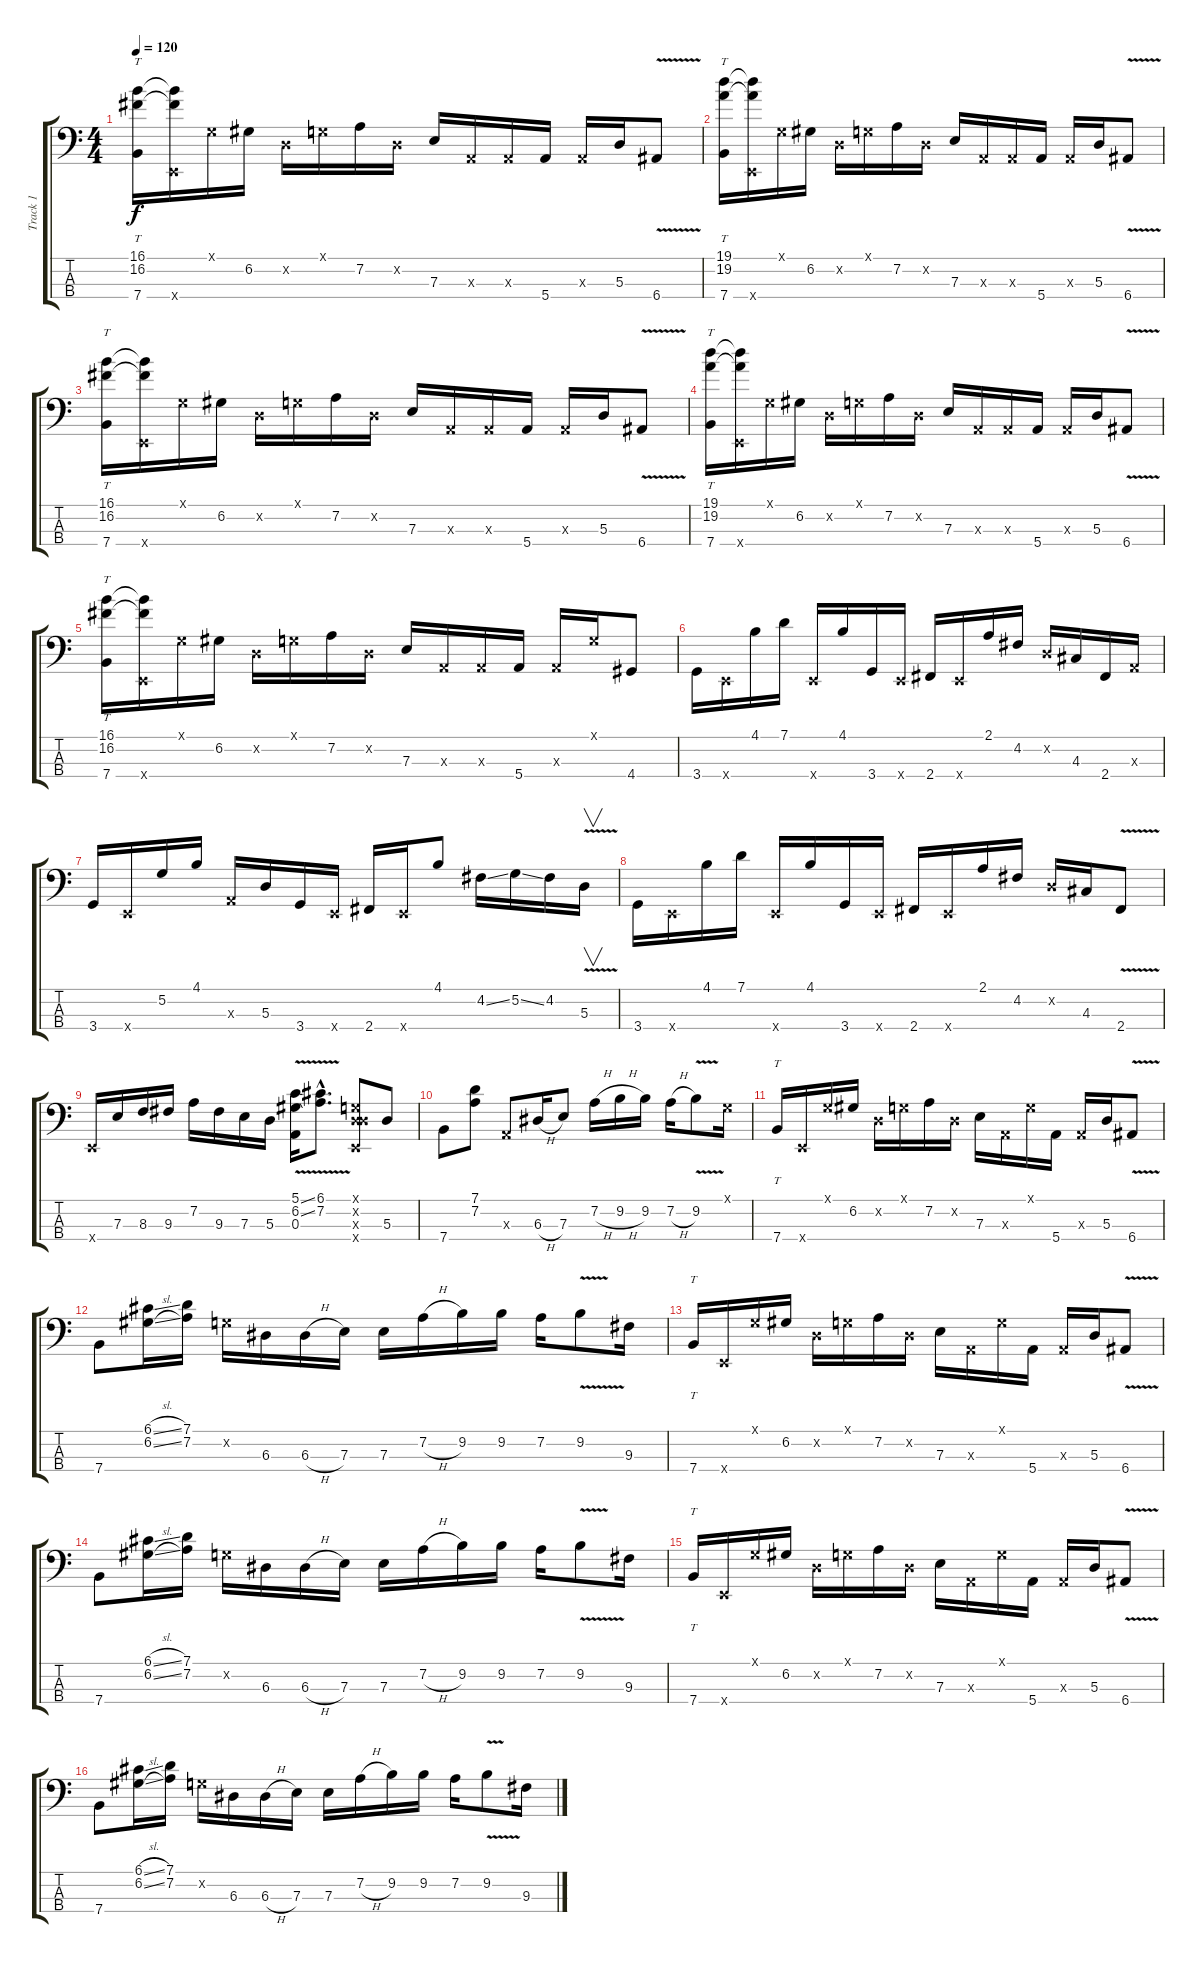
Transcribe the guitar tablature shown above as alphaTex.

\track ("Track 1" "Track 1") {instrument slapbass1}
\staff {score tabs}
\tuning (G2 D2 A1 E1) {hide}
\ts (4 4)
\tempo 120
\clef f4
\ks c
(16.1 16.2 7.4).16{tt dy f} (16.1{t} 16.2{t} 0.4{x}).16 0.1{x}.16 6.2.16 0.2{x}.16 0.1{x}.16 7.2.16 0.2{x}.16 7.3.16 0.3{x}.16 0.3{x}.16 5.4.16 0.3{x}.16 5.3.16 6.4{v}.8 |
(19.1 19.2 7.4).16{tt} (19.1{t} 19.2{t} 0.4{x}).16 0.1{x}.16 6.2.16 0.2{x}.16 0.1{x}.16 7.2.16 0.2{x}.16 7.3.16 0.3{x}.16 0.3{x}.16 5.4.16 0.3{x}.16 5.3.16 6.4{v}.8 |
(16.1 16.2 7.4).16{tt} (16.1{t} 16.2{t} 0.4{x}).16 0.1{x}.16 6.2.16 0.2{x}.16 0.1{x}.16 7.2.16 0.2{x}.16 7.3.16 0.3{x}.16 0.3{x}.16 5.4.16 0.3{x}.16 5.3.16 6.4{v}.8 |
(19.1 19.2 7.4).16{tt} (19.1{t} 19.2{t} 0.4{x}).16 0.1{x}.16 6.2.16 0.2{x}.16 0.1{x}.16 7.2.16 0.2{x}.16 7.3.16 0.3{x}.16 0.3{x}.16 5.4.16 0.3{x}.16 5.3.16 6.4{v}.8 |
(16.1 16.2 7.4).16{tt} (16.1{t} 16.2{t} 0.4{x}).16 0.1{x}.16 6.2.16 0.2{x}.16 0.1{x}.16 7.2.16 0.2{x}.16 7.3.16 0.3{x}.16 0.3{x}.16 5.4.16 0.3{x}.16 0.1{x}.16 4.4.8 |
3.4.16 0.4{x}.16 4.1.16 7.1.16 0.4{x}.16 4.1.16 3.4.16 0.4{x}.16 2.4.16 0.4{x}.16 2.1.16 4.2.16 0.2{x}.16 4.3.16 2.4.16 0.3{x}.16 |
3.4.16 0.4{x}.16 5.2.16 4.1.16 0.3{x}.16 5.3.16 3.4.16 0.4{x}.16 2.4.16 0.4{x}.16 4.1.8 4.2{ss}.16 5.2{ss}.16 4.2.16 5.3{v}.16{v} |
3.4.16 0.4{x}.16 4.1.16 7.1.16 0.4{x}.16 4.1.16 3.4.16 0.4{x}.16 2.4.16 0.4{x}.16 2.1.16 4.2.16 0.2{x}.16 4.3.16 2.4{v}.8 |
0.4{x}.16 7.3.16 8.3.16 9.3.16 7.2.16 9.3.16 7.3.16 5.3.16 (5.1{ss} 6.2{ss} 0.3{v}).16 (6.1{hac} 7.2{v hac}).8{d} (0.1{x} 0.2{x} 5.3{x} 0.4{x}).8 5.3.8 |
7.4.8 (7.1 7.2).8 0.3{x}.8 6.3{h}.16 7.3.8 7.2{h}.16 9.2{h}.16 9.2.16 7.2{h}.16 9.2{v}.8 0.1{x}.16 |
7.4.16{tt} 0.4{x}.16 0.1{x}.16 6.2.16 0.2{x}.16 0.1{x}.16 7.2.16 0.2{x}.16 7.3.16 0.3{x}.16 0.1{x}.16 5.4.16 0.3{x}.16 5.3.16 6.4{v}.8 |
7.4.8 (6.1{sl} 6.2{sl}).16 (7.1 7.2).16 5.2{x}.16 6.3.16 6.3{h}.16 7.3.16 7.3.16 7.2{h}.16 9.2.16 9.2.16 7.2.16 9.2{v}.8 9.3.16 |
7.4.16{tt} 0.4{x}.16 0.1{x}.16 6.2.16 0.2{x}.16 0.1{x}.16 7.2.16 0.2{x}.16 7.3.16 0.3{x}.16 0.1{x}.16 5.4.16 0.3{x}.16 5.3.16 6.4{v}.8 |
7.4.8 (6.1{sl} 6.2{sl}).16 (7.1 7.2).16 5.2{x}.16 6.3.16 6.3{h}.16 7.3.16 7.3.16 7.2{h}.16 9.2.16 9.2.16 7.2.16 9.2{v}.8 9.3.16 |
7.4.16{tt} 0.4{x}.16 0.1{x}.16 6.2.16 0.2{x}.16 0.1{x}.16 7.2.16 0.2{x}.16 7.3.16 0.3{x}.16 0.1{x}.16 5.4.16 0.3{x}.16 5.3.16 6.4{v}.8 |
7.4.8 (6.1{sl} 6.2{sl}).16 (7.1 7.2).16 5.2{x}.16 6.3.16 6.3{h}.16 7.3.16 7.3.16 7.2{h}.16 9.2.16 9.2.16 7.2.16 9.2{v}.8 9.3.16
